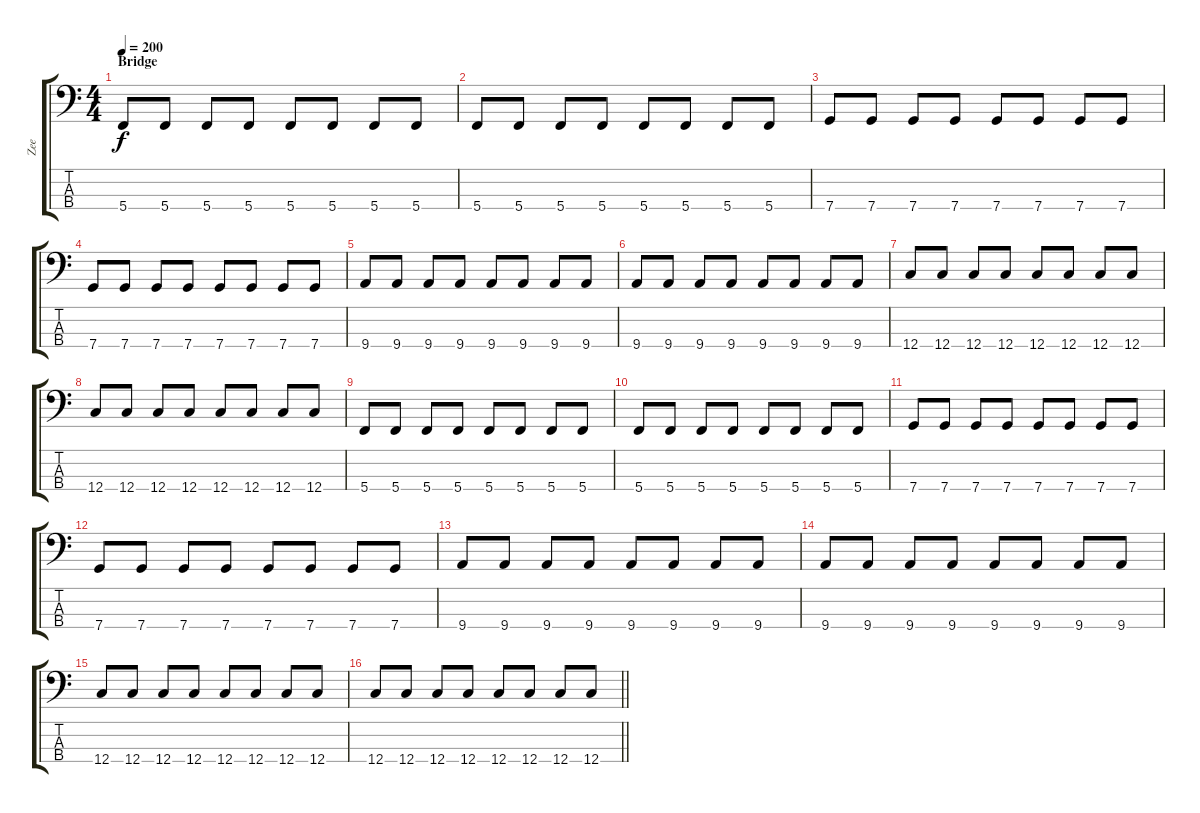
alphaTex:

\track ("Zee" "Zee") {instrument electricbassfinger}
\staff {score tabs}
\tuning (F2 C2 G1 C1) {hide}
\ts (4 4)
\section ("" "Bridge")
\tempo 200
\clef f4
\ks c
5.4.8{dy f} 5.4.8 5.4.8 5.4.8 5.4.8 5.4.8 5.4.8 5.4.8 |
5.4.8 5.4.8 5.4.8 5.4.8 5.4.8 5.4.8 5.4.8 5.4.8 |
7.4.8 7.4.8 7.4.8 7.4.8 7.4.8 7.4.8 7.4.8 7.4.8 |
7.4.8 7.4.8 7.4.8 7.4.8 7.4.8 7.4.8 7.4.8 7.4.8 |
9.4.8 9.4.8 9.4.8 9.4.8 9.4.8 9.4.8 9.4.8 9.4.8 |
9.4.8 9.4.8 9.4.8 9.4.8 9.4.8 9.4.8 9.4.8 9.4.8 |
12.4.8 12.4.8 12.4.8 12.4.8 12.4.8 12.4.8 12.4.8 12.4.8 |
12.4.8 12.4.8 12.4.8 12.4.8 12.4.8 12.4.8 12.4.8 12.4.8 |
5.4.8 5.4.8 5.4.8 5.4.8 5.4.8 5.4.8 5.4.8 5.4.8 |
5.4.8 5.4.8 5.4.8 5.4.8 5.4.8 5.4.8 5.4.8 5.4.8 |
7.4.8 7.4.8 7.4.8 7.4.8 7.4.8 7.4.8 7.4.8 7.4.8 |
7.4.8 7.4.8 7.4.8 7.4.8 7.4.8 7.4.8 7.4.8 7.4.8 |
9.4.8 9.4.8 9.4.8 9.4.8 9.4.8 9.4.8 9.4.8 9.4.8 |
9.4.8 9.4.8 9.4.8 9.4.8 9.4.8 9.4.8 9.4.8 9.4.8 |
12.4.8 12.4.8 12.4.8 12.4.8 12.4.8 12.4.8 12.4.8 12.4.8 |
\barLineRight lightlight
12.4.8 12.4.8 12.4.8 12.4.8 12.4.8 12.4.8 12.4.8 12.4.8
